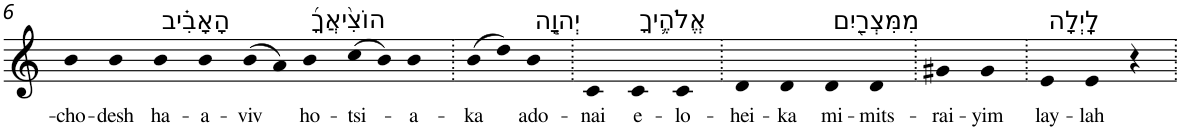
**kern	**text
*part1	*part1
*staff1	*staff1
*I"Piano	*
*I'Pno	*
!!LO:PB:g=z
*clefG2	*
*k[]	*
=6	=6
!	!LO:LY:b
4b	-cho-
!	!LO:LY:b
4b	-desh
!LO:TX:a:t=הָאָבִ֗יב	!
!	!LO:LY:b
4b	ha-
!	!LO:LY:b
4b	-a-
!	!LO:LY:b
(8b	-viv
8a)	.
!LO:TX:a:t=הוֹצִ֨יאֲךָ֜	!
!	!LO:LY:b
4b	ho-
!	!LO:LY:b
(8cc	-tsi-
8b)	.
!	!LO:LY:b
4b	-a-
=7.	=7.
!	!LO:LY:b
(8b	-ka
8dd)	.
!LO:TX:a:t=יְהוָ֧ה	!
!	!LO:LY:b
4b	ado-
=8.	=8.
!	!LO:LY:b
4c	-nai
!LO:TX:a:t=אֱלֹהֶ֛יךָ	!
!	!LO:LY:b
4c	e-
!	!LO:LY:b
4c	-lo-
=9.	=9.
!	!LO:LY:b
4d	-hei-
!	!LO:LY:b
4d	-ka
!LO:TX:a:t=מִמִּצְרַ֖יִם	!
!	!LO:LY:b
4d	mi-
!	!LO:LY:b
4d	-mits-
=10.	=10.
!	!LO:LY:b
4g#X	-rai-
!	!LO:LY:b
4g#	-yim
=11.	=11.
!LO:TX:a:t=לָֽיְלָה	!
!	!LO:LY:b
4e	lay-
!	!LO:LY:b
4e	-lah
4r	.
=.	=.
*-	*-
